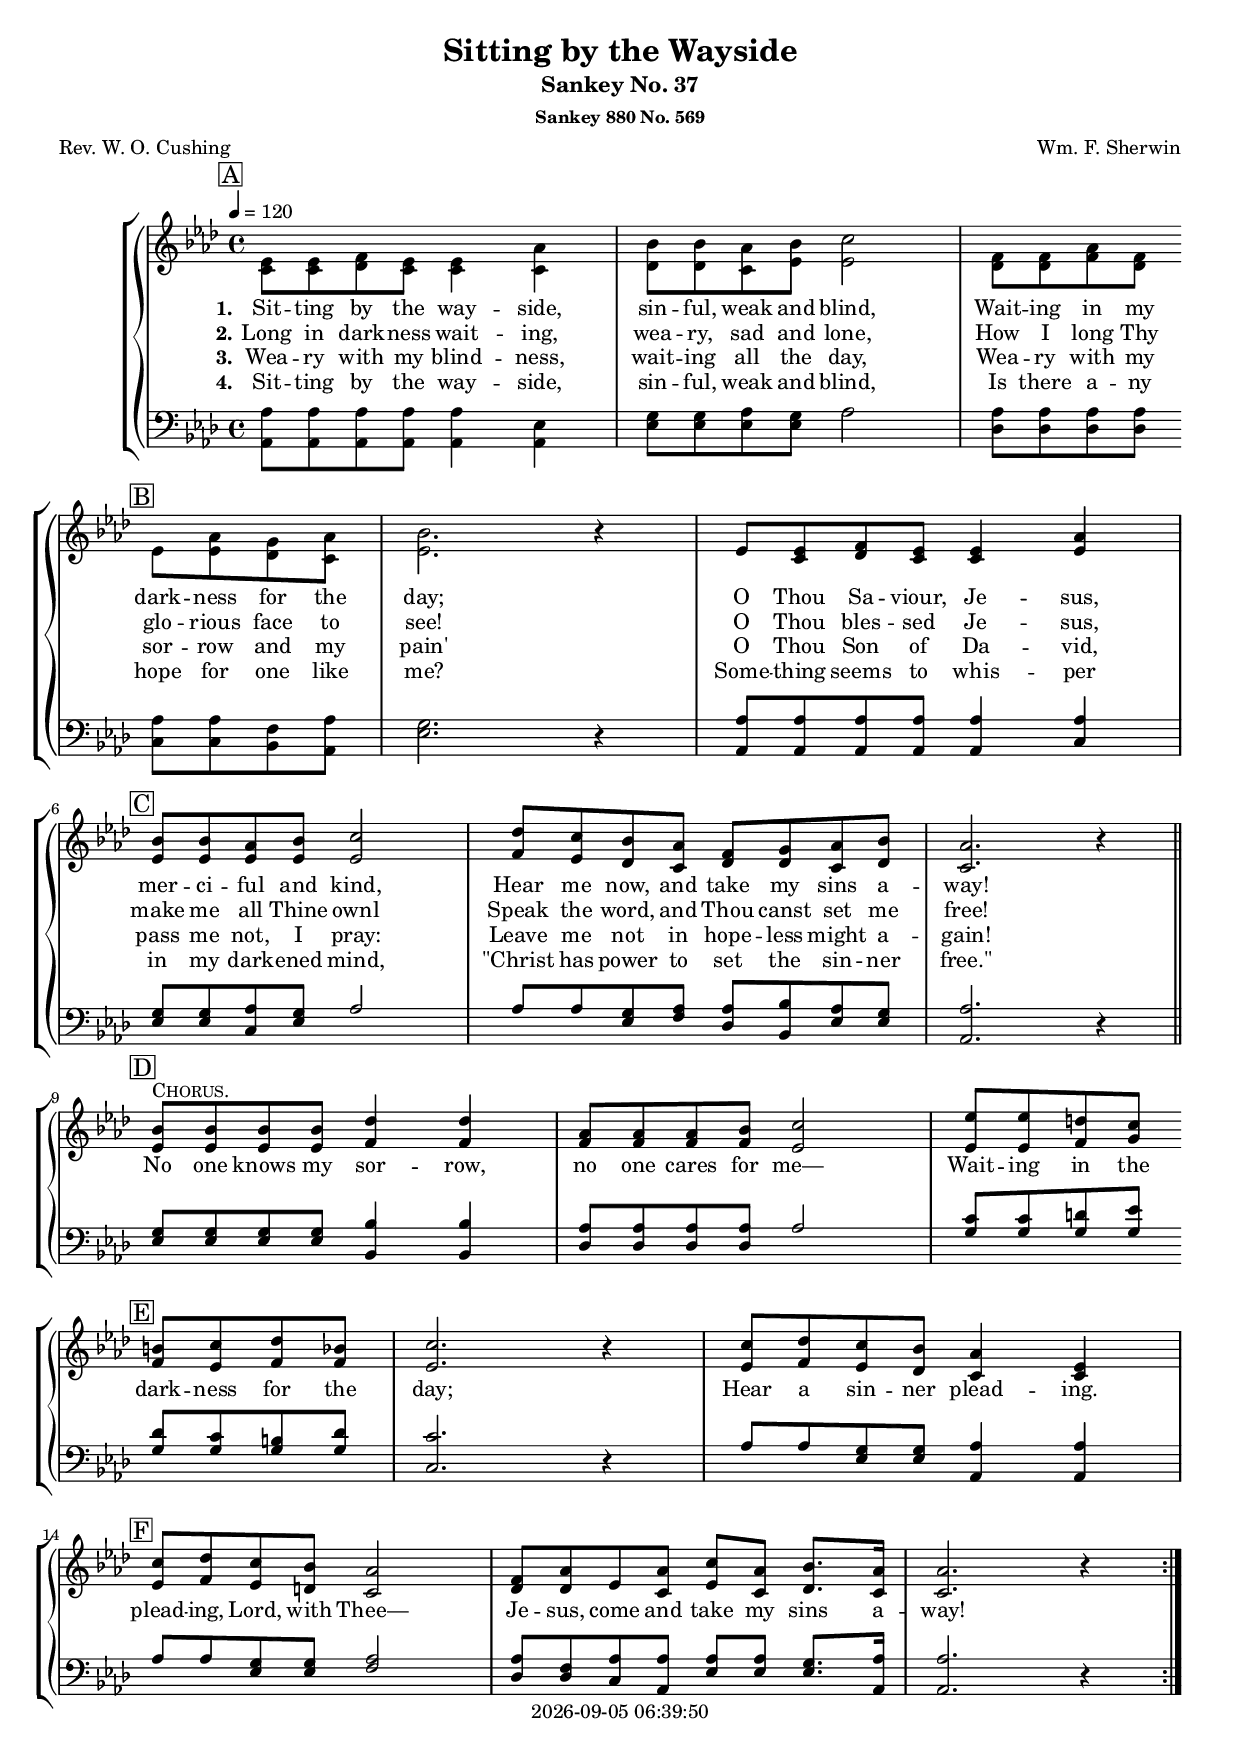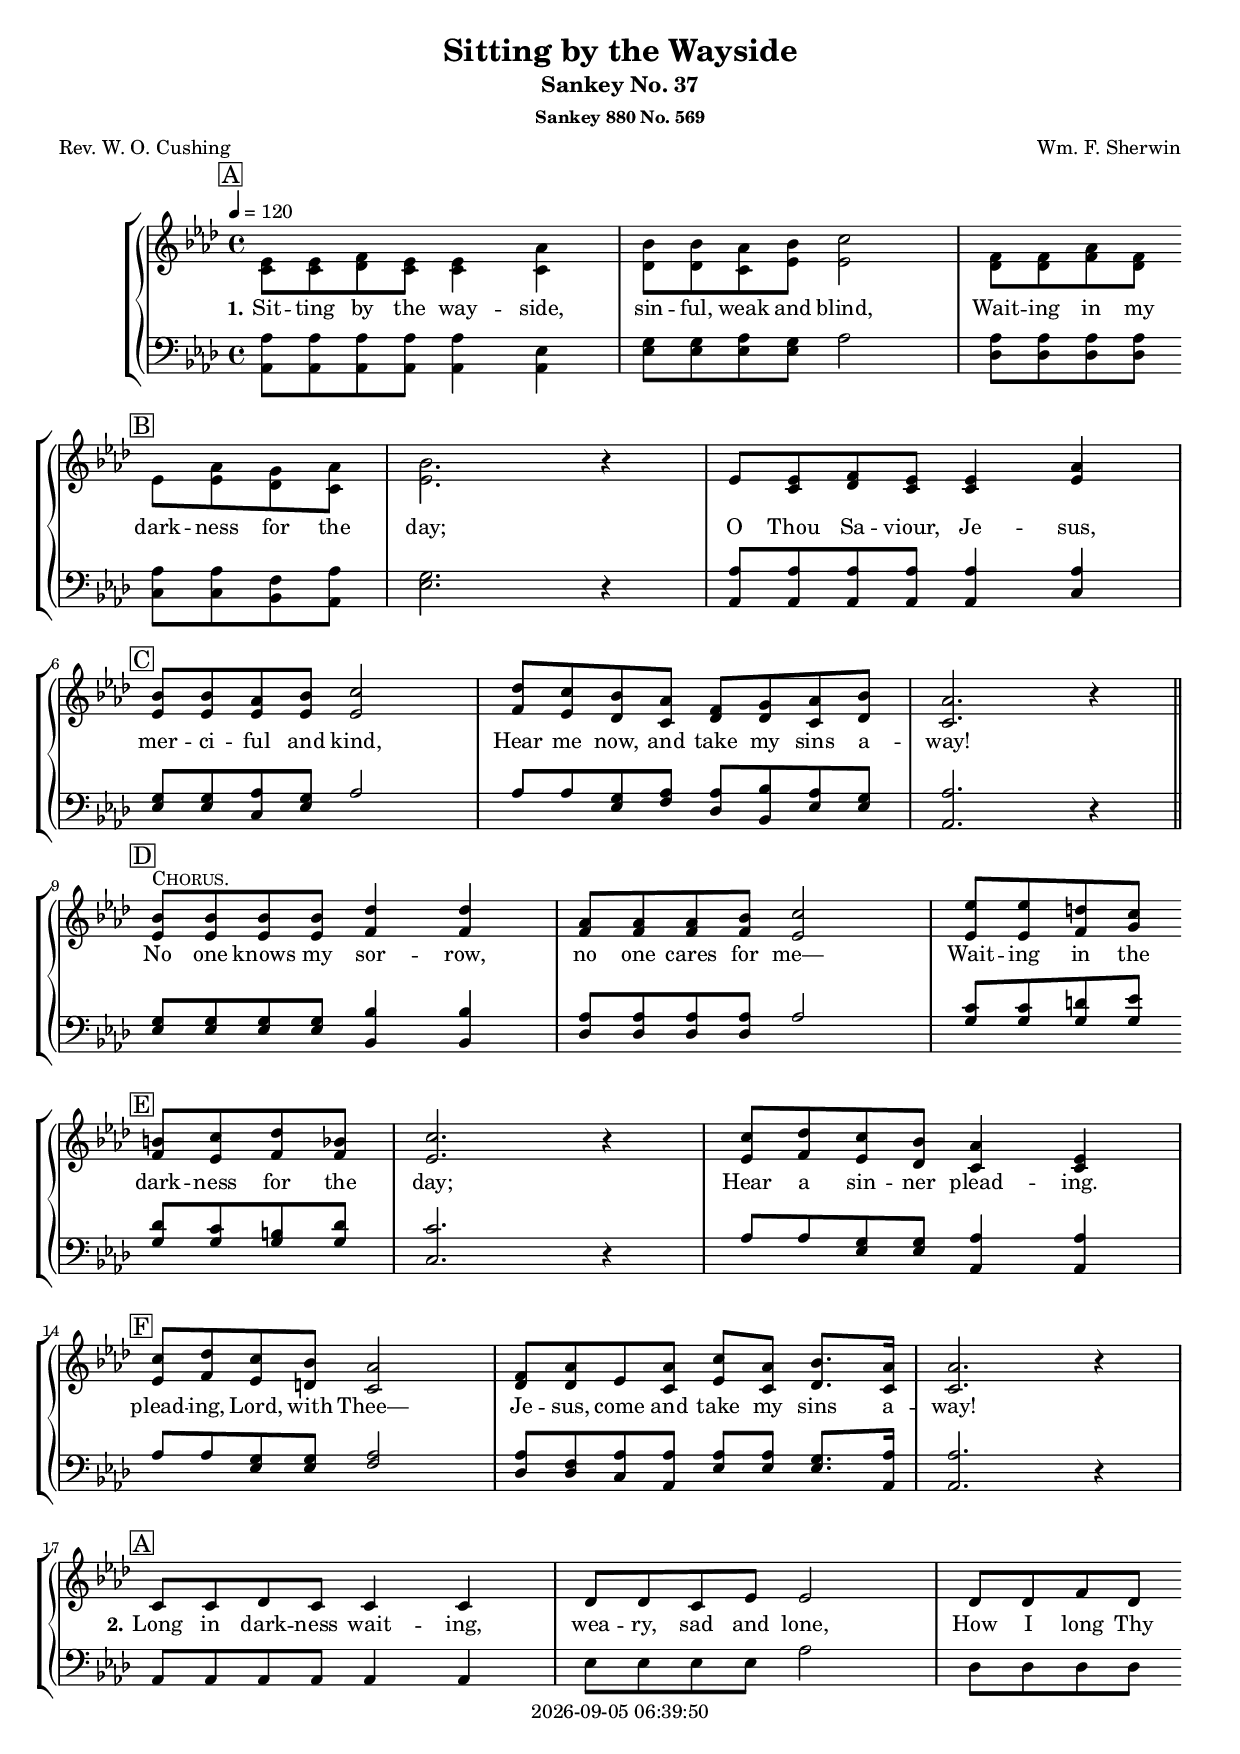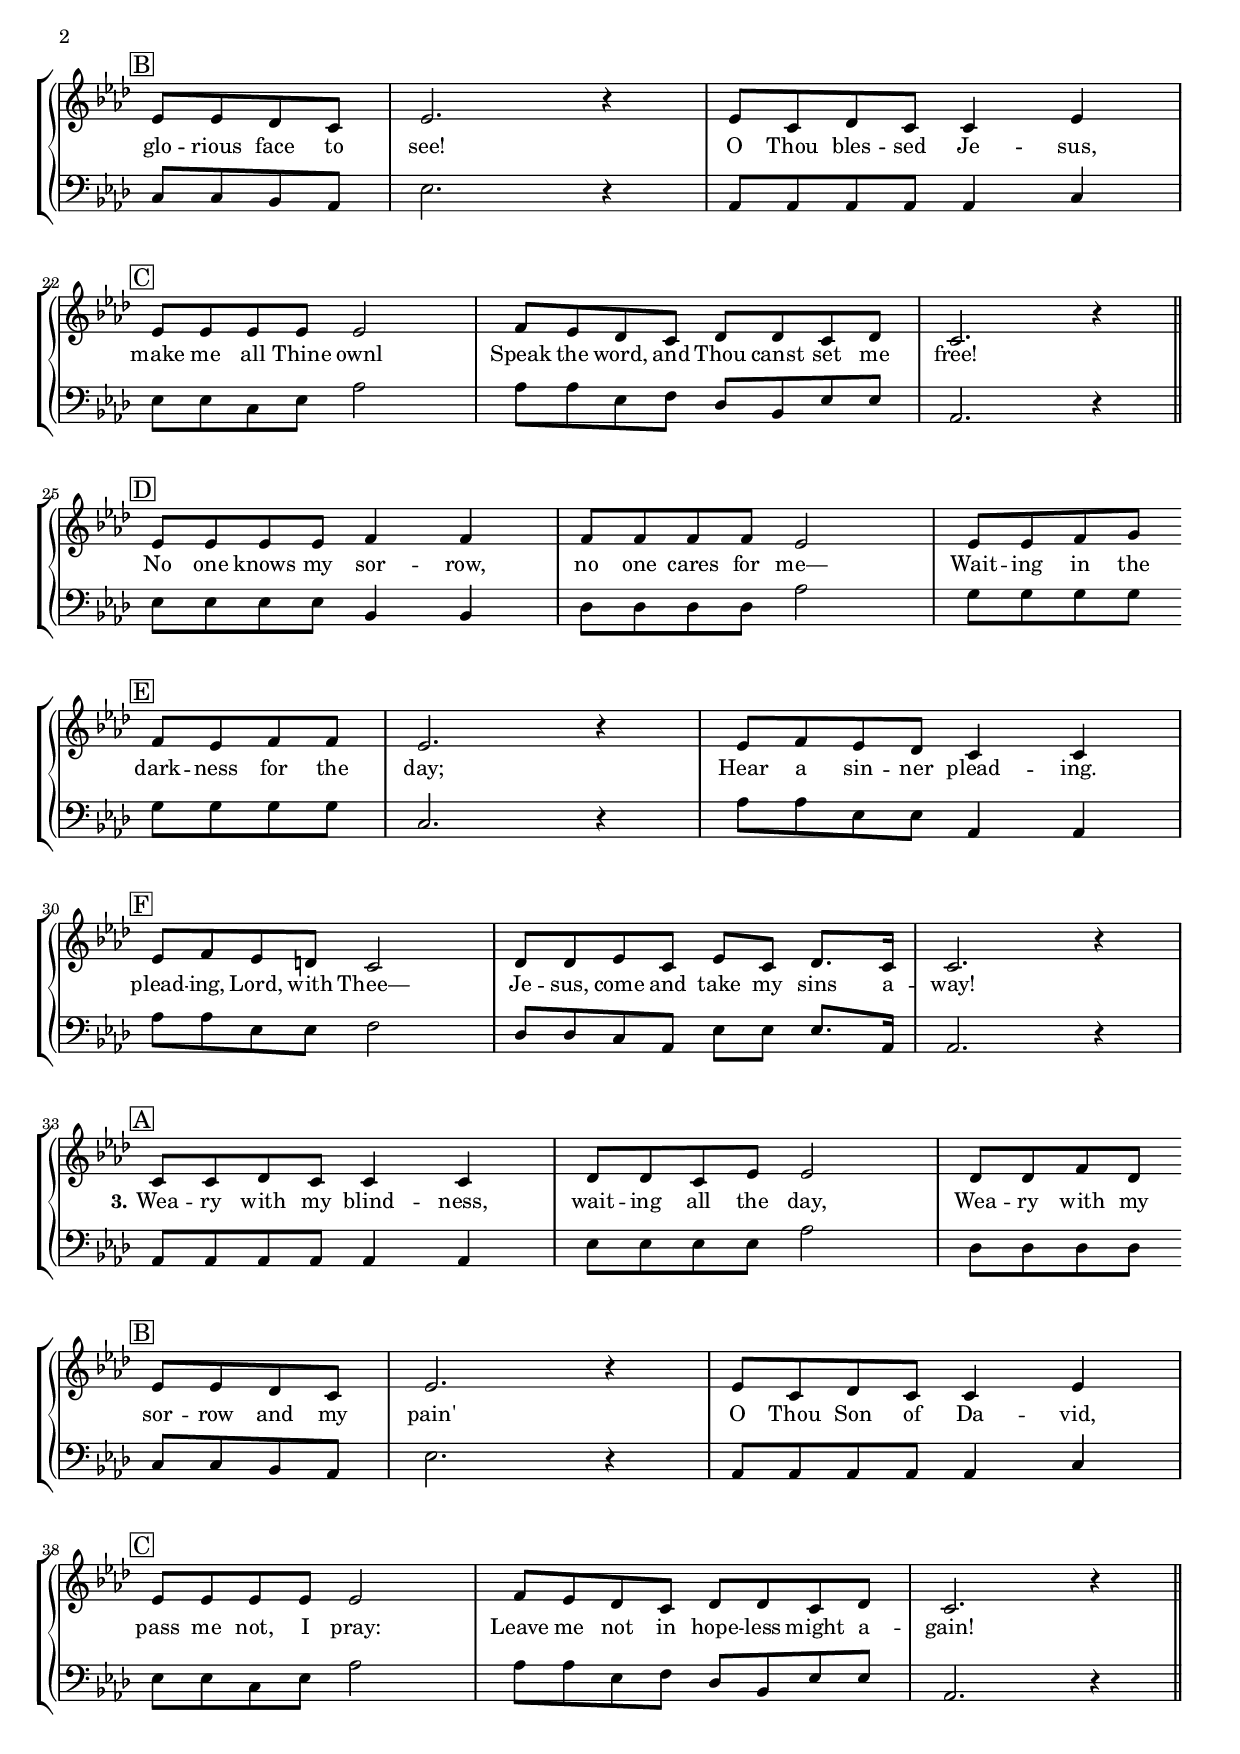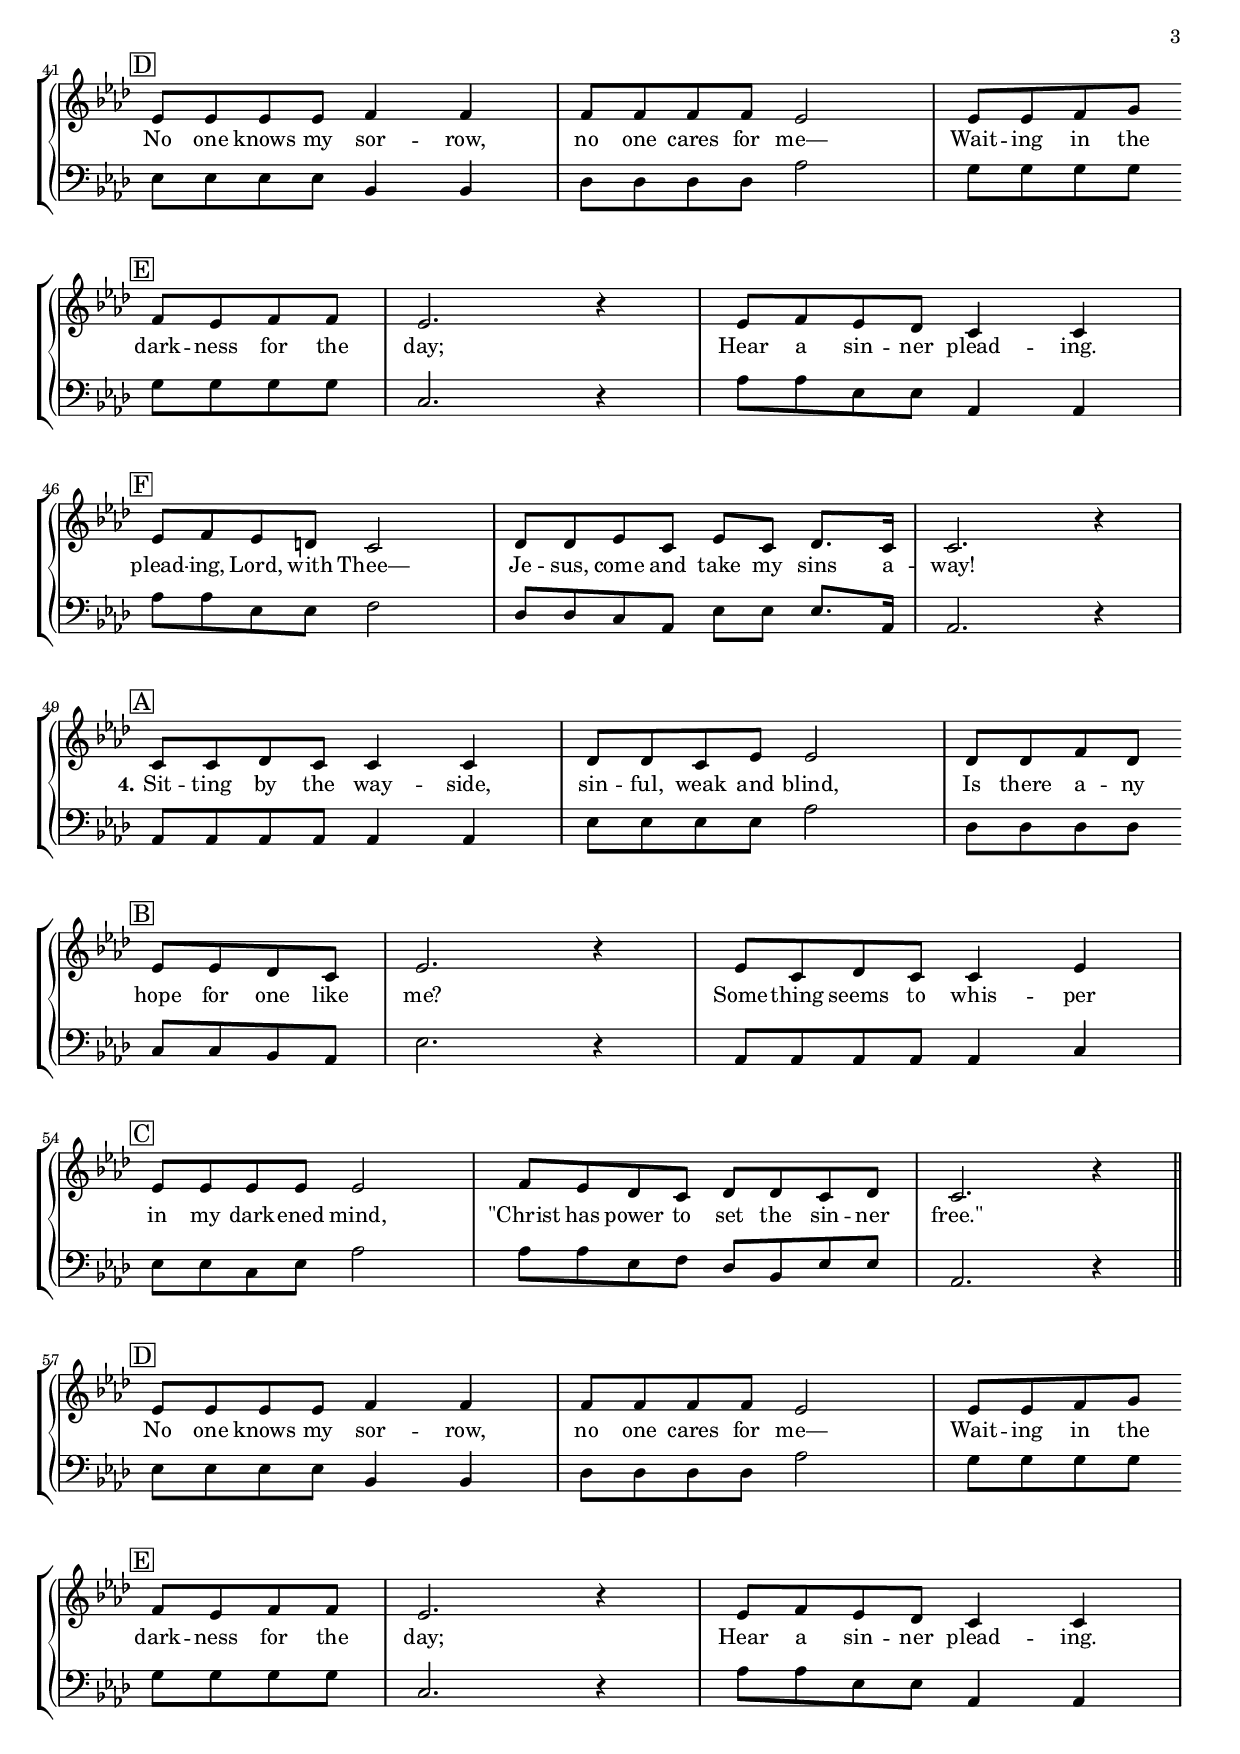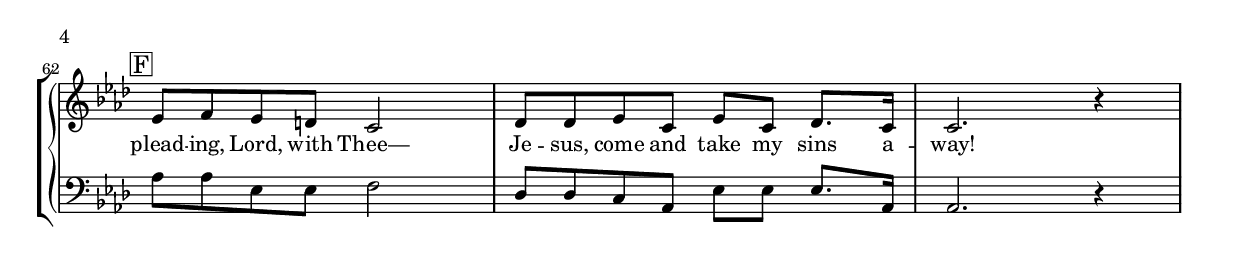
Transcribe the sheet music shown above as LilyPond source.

\version "2.20.2"

\include "articulate.ly"

today = #(strftime "%Y-%m-%d %H:%M:%S" (localtime (current-time)))

\header {
% centered at top
%  dedication  = "dedication"
  title       = "Sitting by the Wayside"
  subtitle    = "Sankey No. 37"
  subsubtitle = "Sankey 880 No. 569"
%  instrument  = "instrument"
  
% arrangement of following lines:
%
%  poet    composer
%  meter   arranger
%  piece       opus

  composer    = "Wm. F. Sherwin"
%  arranger    = "arranger"
%  opus        = "opus"

  poet        = "Rev. W. O. Cushing"

% centered at bottom
% tagline     = "tagline" % default lilypond version
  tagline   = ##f
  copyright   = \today
}

#(set-global-staff-size 17)

verses = 4

global = {
  \key aes \major
  \time 4/4
  \tempo 4=120
}

RehearsalTrack = {
% \set Score.currentBarNumber = #5
% \mark \markup { \circle "1a" }
  \repeat volta \verses {
    \mark \markup { \box "A" } s1*2 s2
    \mark \markup { \box "B" } s2 s1*2
    \mark \markup { \box "C" } s1*3
    \mark \markup { \box "D" } s1*2 s2
    \mark \markup { \box "E" } s2 s1*2
    \mark \markup { \box "F" } s1*3
  }
}

soprano = \relative {
  \global
  \voiceOne
  \repeat volta \verses {
    ees'8 ees f ees ees4 aes
    bes8 bes aes bes c2
    f,8 f aes f \bar "" \break ees aes g aes
    bes2. \oneVoice r4 \voiceOne % B
    ees,8 ees f ees ees4 aes \break
    bes8 bes aes bes c2 % C
    des8 c bes aes f g aes bes
    aes2. \oneVoice r4 \voiceOne \bar "||" \break
    bes8^\markup \smallCaps Chorus.  bes bes bes des4 des % D
    aes8 aes aes bes c2
    ees8 ees d c \bar "" \break b8 c d bes % E
    c2. \oneVoice r4 \voiceOne
    c8 des c bes aes4 ees \break
    c'8 des c bes aes2 % F
    f8 aes ees aes c aes bes8. aes16
    aes2. \oneVoice r4
  }
}

alto = \relative {
  \global
  \voiceTwo
  \repeat volta \verses {
    c'8 c des c c4 c
    des8 des c ees ees2
    des8 des f des ees ees des c
    ees2. r4 % B
    ees8 c des c c4 ees
    ees8 ees ees ees ees2 % C
    f8 ees des c des des c des
    c2. r4
    ees8 ees ees ees f4 f % D
    f8 f f f ees2
    ees8 ees f g f ees f f
    ees2. r4 % E
    ees8 f ees des c4 c
    ees8 f ees d c2 % F
    des8 des ees c ees c des8. c16
    c2. r4
  }
}

tenor = \relative {
  \global
  \voiceOne
  \repeat volta \verses {
    aes8 aes aes aes aes4 ees
    g8 g aes g aes2
    aes8 aes aes aes aes aes f aes
    g2. \oneVoice r4 \voiceOne % B
    aes8 aes aes aes aes4 aes
    g8 g aes g aes2 % C
    aes8 aes g aes aes bes aes g
    aes2. \oneVoice r4 \voiceOne
    g8 g g g bes4 bes % D
    aes8 aes aes aes aes2
    c8 c d ees d c b d
    c2. \oneVoice r4 \voiceOne % E
    aes8 aes g g aes4 aes
    aes8 aes g g aes2 % F
    aes8 f aes aes aes aes g8. aes16
    aes2. \oneVoice r4
  }
}

bass= \relative {
  \global
  \voiceTwo
  \repeat volta \verses {
    aes,8 aes aes aes aes4 aes
    ees'8 ees ees ees aes2
    des,8 des des des c c bes aes
    ees'2. r4 % B
    aes,8 aes aes aes aes4 c
    ees8 ees c ees aes2 % C
    aes8 aes ees f des bes ees ees
    aes,2. r4
    ees'8 ees ees ees bes4 bes % D
    des8 des des des aes'2
    g8 g g g g g g g
    c,2. r4 % E
    aes'8 aes ees ees aes,4 aes
    aes'8 aes ees ees f2 % F
    des8 des c aes ees' ees ees8. aes,16
    aes2. r4
  }
}

chorus = \lyricmode {
  No one knows my sor -- row,
  no one cares for me—
  Wait -- ing in the dark -- ness for the day;
  Hear a sin -- ner plead -- ing.
  plead -- ing, Lord, with Thee—
  Je -- sus, come and take my sins a -- way!
  
  
}

wordsOne = \lyricmode {
  \set stanza = "1."
  Sit -- ting by the way -- side,
  sin -- ful, weak and blind,
  Wait -- ing in my dark -- ness for the day;
  O Thou Sa -- viour, Je -- sus,
  mer -- ci -- ful and kind,
  Hear me now, and take my sins a -- way!
}
  
wordsTwo = \lyricmode {
  \set stanza = "2."
  Long in dark -- ness wait -- ing,
  wea -- ry, sad and lone,
  How I long Thy glo -- rious face to see!
  O Thou bles -- sed Je -- sus,
  make me all Thine ownl
  Speak the word, and Thou canst set me free!
}
  
wordsThree = \lyricmode {
  \set stanza = "3."
  Wea -- ry with my blind -- ness,
  wait -- ing all the day,
  Wea -- ry with my sor -- row and my pain'
  O Thou Son of Da -- vid,
  pass me not, I pray:
  Leave me not in hope -- less might a -- gain!
}
  
wordsFour = \lyricmode {
  \set stanza = "4."
  Sit -- ting by the way -- side,
  sin -- ful, weak and blind,
  Is there a -- ny hope for one like me?
  Some -- thing seems to whis -- per in my dark -- ened mind,
  "\"Christ" has power to set the sin -- ner "free.\""
}
  
wordsMidi = \lyricmode {
}
  
\book {
  \bookOutputSuffix "repeat"
  \score {
%    \unfoldRepeats
%    \articulate
    \context GrandStaff <<
      <<
        \new ChoirStaff <<
                                  % Joint soprano/alto staff
          \new Staff <<
            \set Staff.soloText   = #""
            \set Staff.soloIIText = #""
            \set Staff.aDueText   = #""
            \new Voice \RehearsalTrack
            \partCombine \soprano \alto
            \new NullVoice = "aligner" \soprano
            \new Lyrics \lyricsto "aligner" { \wordsOne \chorus }
            \new Lyrics \lyricsto "aligner"   \wordsTwo
            \new Lyrics \lyricsto "aligner"   \wordsThree
            \new Lyrics \lyricsto "aligner"   \wordsFour
%            \new Lyrics \lyricsto "aligner" { \wordsOne   \chorus
%                                              \wordsTwo   \chorus
%                                              \wordsThree \chorus
%                                              \wordsFour  \chorus
%                                              \wordsFive  \chorus
%                                              \wordsSix   \chorus
%                                            }
%            \new Lyrics \lyricsto "soprano" \wordsMidi
          >>
                                  % Joint tenor/bass staff
          \new Staff <<
            \set Staff.soloText   = #""
            \set Staff.soloIIText = #""
            \set Staff.aDueText   = #""
            \clef "bass"
            \partCombine \tenor \bass
          >>
        >>

      >>
    >>
    \layout {
      indent = 1.5\cm
      \context {
        \Staff \RemoveAllEmptyStaves
      }
    }
  }
}
  
\book {
  \bookOutputSuffix "single"
  \score {
    \unfoldRepeats
%    \articulate
    \context GrandStaff <<
      <<
        \new ChoirStaff <<
                                  % Joint soprano/alto staff
          \new Staff <<
            \set Staff.soloText   = #""
            \set Staff.soloIIText = #""
            \set Staff.aDueText   = #""
            \new Voice \RehearsalTrack
            \partCombine \soprano \alto
            \new NullVoice = "aligner" \soprano
            \new Lyrics \lyricsto "aligner" { \wordsOne   \chorus
                                              \wordsTwo   \chorus
                                              \wordsThree \chorus
                                              \wordsFour  \chorus
                                            }
%            \new Lyrics \lyricsto "soprano" \wordsMidi
          >>
                                  % Joint tenor/bass staff
          \new Staff <<
            \set Staff.soloText   = #""
            \set Staff.soloIIText = #""
            \set Staff.aDueText   = #""
            \clef "bass"
            \partCombine \tenor \bass
          >>
        >>

      >>
    >>
    \layout {
      indent = 1.5\cm
      \context {
        \Staff \RemoveAllEmptyStaves
      }
    }
  }
}
  
\book {
  \bookOutputSuffix "midi"
  \score {
    \unfoldRepeats
%    \articulate
    \context GrandStaff <<
      <<
        \new ChoirStaff <<
                                  % Joint soprano/alto staff
          \new Staff <<
            \set Staff.soloText   = #""
            \set Staff.soloIIText = #""
            \set Staff.aDueText   = #""
            \new Voice \RehearsalTrack
            \partCombine \soprano \alto
            \new NullVoice = "aligner" \soprano
            \new Lyrics \lyricsto "aligner" { \wordsOne   \chorus
                                              \wordsTwo   \chorus
                                              \wordsThree \chorus
                                              \wordsFour  \chorus
                                            }
%            \new Lyrics \lyricsto "soprano" \wordsMidi
          >>
                                  % Joint tenor/bass staff
          \new Staff <<
            \set Staff.soloText   = #""
            \set Staff.soloIIText = #""
            \set Staff.aDueText   = #""
            \clef "bass"
            \partCombine \tenor \bass
          >>
        >>

      >>
    >>
    \midi {}
  }
}
